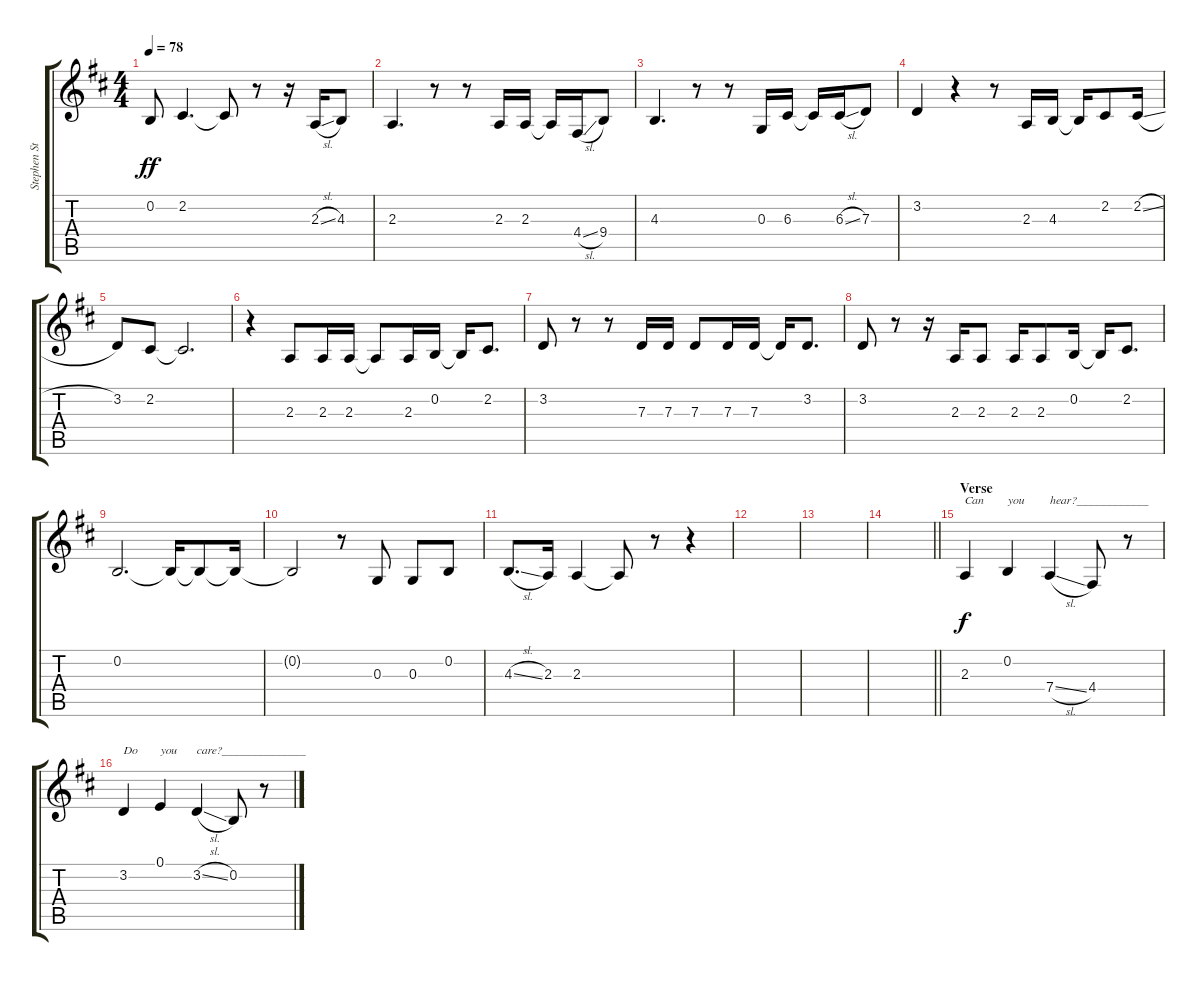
\track ("Stephen Stills (vocal)" "Stephen St") {instrument altosax}
\staff {score tabs}
\tuning (E4 B3 G3 D3 A2 E2) {hide}
\ts (4 4)
\tempo 78
\clef g2
\ks d
0.2.8{dy ff} 2.2.4{d} 2.2{t}.8 r.8 r.16 2.3{sl}.16 4.3.8 |
2.3.4{d} r.8 r.8 2.3.16 2.3.16 2.3{t}.16 4.4{sl}.16 9.4.8 |
4.3.4{d} r.8 r.8 0.3.16 6.3.16 6.3{t}.16 6.3{sl}.16 7.3.8 |
3.2.4 r.4 r.8 2.3.16 4.3.16 4.3{t}.16 2.2.8 2.2{sl}.16 |
3.2.8 2.2.8 2.2{t}.2{d} |
r.4 2.3.8 2.3.16 2.3.16 2.3{t}.8 2.3.16 0.2.16 0.2{t}.16 2.2.8{d} |
3.2.8 r.8 r.8 7.3.16 7.3.16 7.3.8 7.3.16 7.3.16 7.3{t}.16 3.2.8{d} |
3.2.8 r.8 r.16 2.3.16 2.3.8 2.3.16 2.3.8 0.2.16 0.2{t}.16 2.2.8{d} |
0.2.2{d} 0.2{t}.16 0.2{t}.8 0.2{t}.16 |
0.2{t}.2 r.8 0.3.8 0.3.8 0.2.8 |
4.3{sl}.8{d} 2.3.16 2.3.4 2.3{t}.8 r.8 r.4 |
|
|
\barLineRight lightlight
|
\section ("" "Verse")
2.3.4{txt "Can" dy f} 0.2.4{txt "you"} 7.4{sl}.4{txt "hear?____________"} 4.4.8 r.8 |
3.2.4{txt "Do"} 0.1.4{txt "you"} 3.2{sl}.4{txt "care?______________"} 0.2.8 r.8
